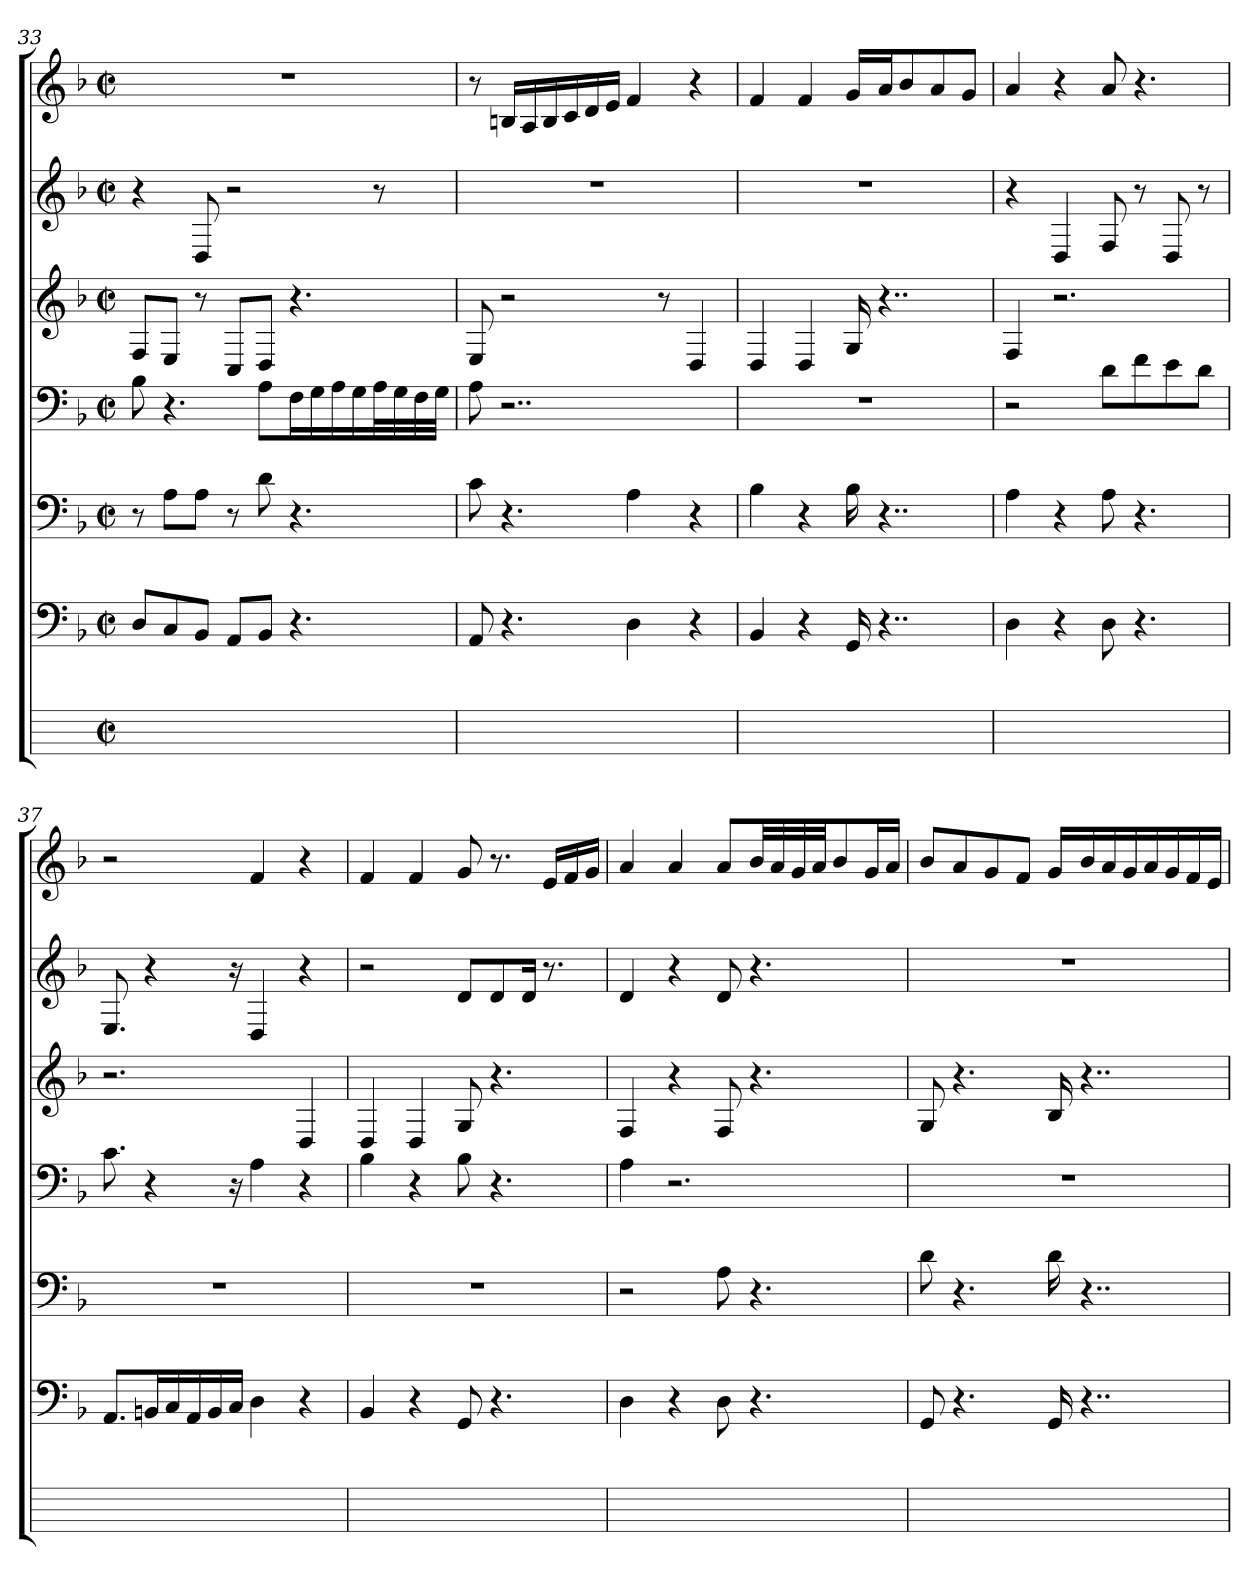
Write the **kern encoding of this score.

**kern	**kern	**kern	**kern	**kern	**kern	**kern
*part7	*part6	*part5	*part4	*part3	*part2	*part1
*staff7	*staff6	*staff5	*staff4	*staff3	*staff2	*staff1
*	*clefF4	*clefF4	*clefF4	*clefG2	*clefG2	*clefG2
*	*k[b-]	*k[b-]	*k[b-]	*k[b-]	*k[b-]	*k[b-]
*	*F:	*F:	*F:	*F:	*F:	*F:
*M2/2	*M2/2	*M2/2	*M2/2	*M2/2	*M2/2	*M2/2
*met(c|)	*met(c|)	*met(c|)	*met(c|)	*met(c|)	*met(c|)	*met(c|)
=33	=33	=33	=33	=33	=33	=33
1ryy	8DiL	8r	8B-i	8FiL	4r	1r
.	8C	8AiL	4.r	8EJ	.	.
.	8BB-jJ	8AiJ	.	8r	8Di	.
.	8AAiL	8r	.	8CiL	2r	.
.	8BB-J	8d	8AiL	8DJ	.	.
.	4.r	4.r	16FZL	4.r	.	.
.	.	.	16GZ	.	.	.
.	.	.	16AZ	.	.	.
.	.	.	16GZ	.	.	.
.	.	.	32AZL	.	8r	.
.	.	.	32GZ	.	.	.
.	.	.	32FZ	.	.	.
.	.	.	32GZJJJ	.	.	.
=34	=34	=34	=34	=34	=34	=34
1ryy	8AA	8c	8A	8E	1r	8r
.	4.r	4.r	2..r	2r	.	16BnZLL
.	.	.	.	.	.	16AZ
.	.	.	.	.	.	16BZ
.	.	.	.	.	.	16cZ
.	.	.	.	.	.	16dZ
.	.	.	.	.	.	16eZJJ
.	4D	4A	.	.	.	4f
.	.	.	.	8r	.	.
.	4r	4r	.	4D	.	4r
=35	=35	=35	=35	=35	=35	=35
1ryy	4BB-	4B-	1r	4D	1r	4f
.	4r	4r	.	4D	.	4f
.	16GG	16B-i	.	16G	.	16gLL
.	4..r	4..r	.	4..r	.	16aZJ
.	.	.	.	.	.	8b-Z
.	.	.	.	.	.	8aZ
.	.	.	.	.	.	8gZJ
=36	=36	=36	=36	=36	=36	=36
1ryy	4D	4A	2r	4F	4r	4a
.	4r	4r	.	2.r	4D	4r
.	8Di	8Ai	8dL	.	8F	8ai
.	4.r	4.r	8fZ	.	8r	4.r
.	.	.	8ej	.	8D	.
.	.	.	8dZJ	.	8r	.
=37	=37	=37	=37	=37	=37	=37
1ryy	8.AAL	1r	8.c	2.r	8.E	2r
.	16BBnZL	.	4r	.	4r	.
.	16CZ	.	.	.	.	.
.	16AAZ	.	.	.	.	.
.	16BBZ	.	.	.	.	.
.	16CZJJ	.	16r	.	16r	.
.	4D	.	4A	.	4D	4f
.	4r	.	4r	4D	4r	4r
=38	=38	=38	=38	=38	=38	=38
1ryy	4BB-	1r	4B-	4D	2r	4f
.	4r	.	4r	4D	.	4f
.	8GG	.	8B-i	8G	8dL	8g
.	4.r	.	4.r	4.r	8dZ	8.r
.	.	.	.	.	16dJk	.
.	.	.	.	.	8.r	16eZLL
.	.	.	.	.	.	16fZ
.	.	.	.	.	.	16gZJJ
=39	=39	=39	=39	=39	=39	=39
1ryy	4D	2r	4A	4F	4d	4a
.	4r	.	2.r	4r	4r	4a
.	8Di	8Ai	.	8F	8d	8aL
.	4.r	4.r	.	4.r	4.r	32b-ZLL
.	.	.	.	.	.	32aZ
.	.	.	.	.	.	32gZ
.	.	.	.	.	.	32aZJJ
.	.	.	.	.	.	8b-
.	.	.	.	.	.	16gZL
.	.	.	.	.	.	16aZJJ
=40	=40	=40	=40	=40	=40	=40
1ryy	8GG	8d	1r	8G	1r	8b-iL
.	4.r	4.r	.	4.r	.	8a
.	.	.	.	.	.	8g
.	.	.	.	.	.	8fJ
.	16GGi	16di	.	16B-	.	16gLL
.	4..r	4..r	.	4..r	.	16b-Z
.	.	.	.	.	.	16aZ
.	.	.	.	.	.	16gZ
.	.	.	.	.	.	16aj
.	.	.	.	.	.	16gZ
.	.	.	.	.	.	16fZ
.	.	.	.	.	.	16eZJJ
=	=	=	=	=	=	=
*-	*-	*-	*-	*-	*-	*-
